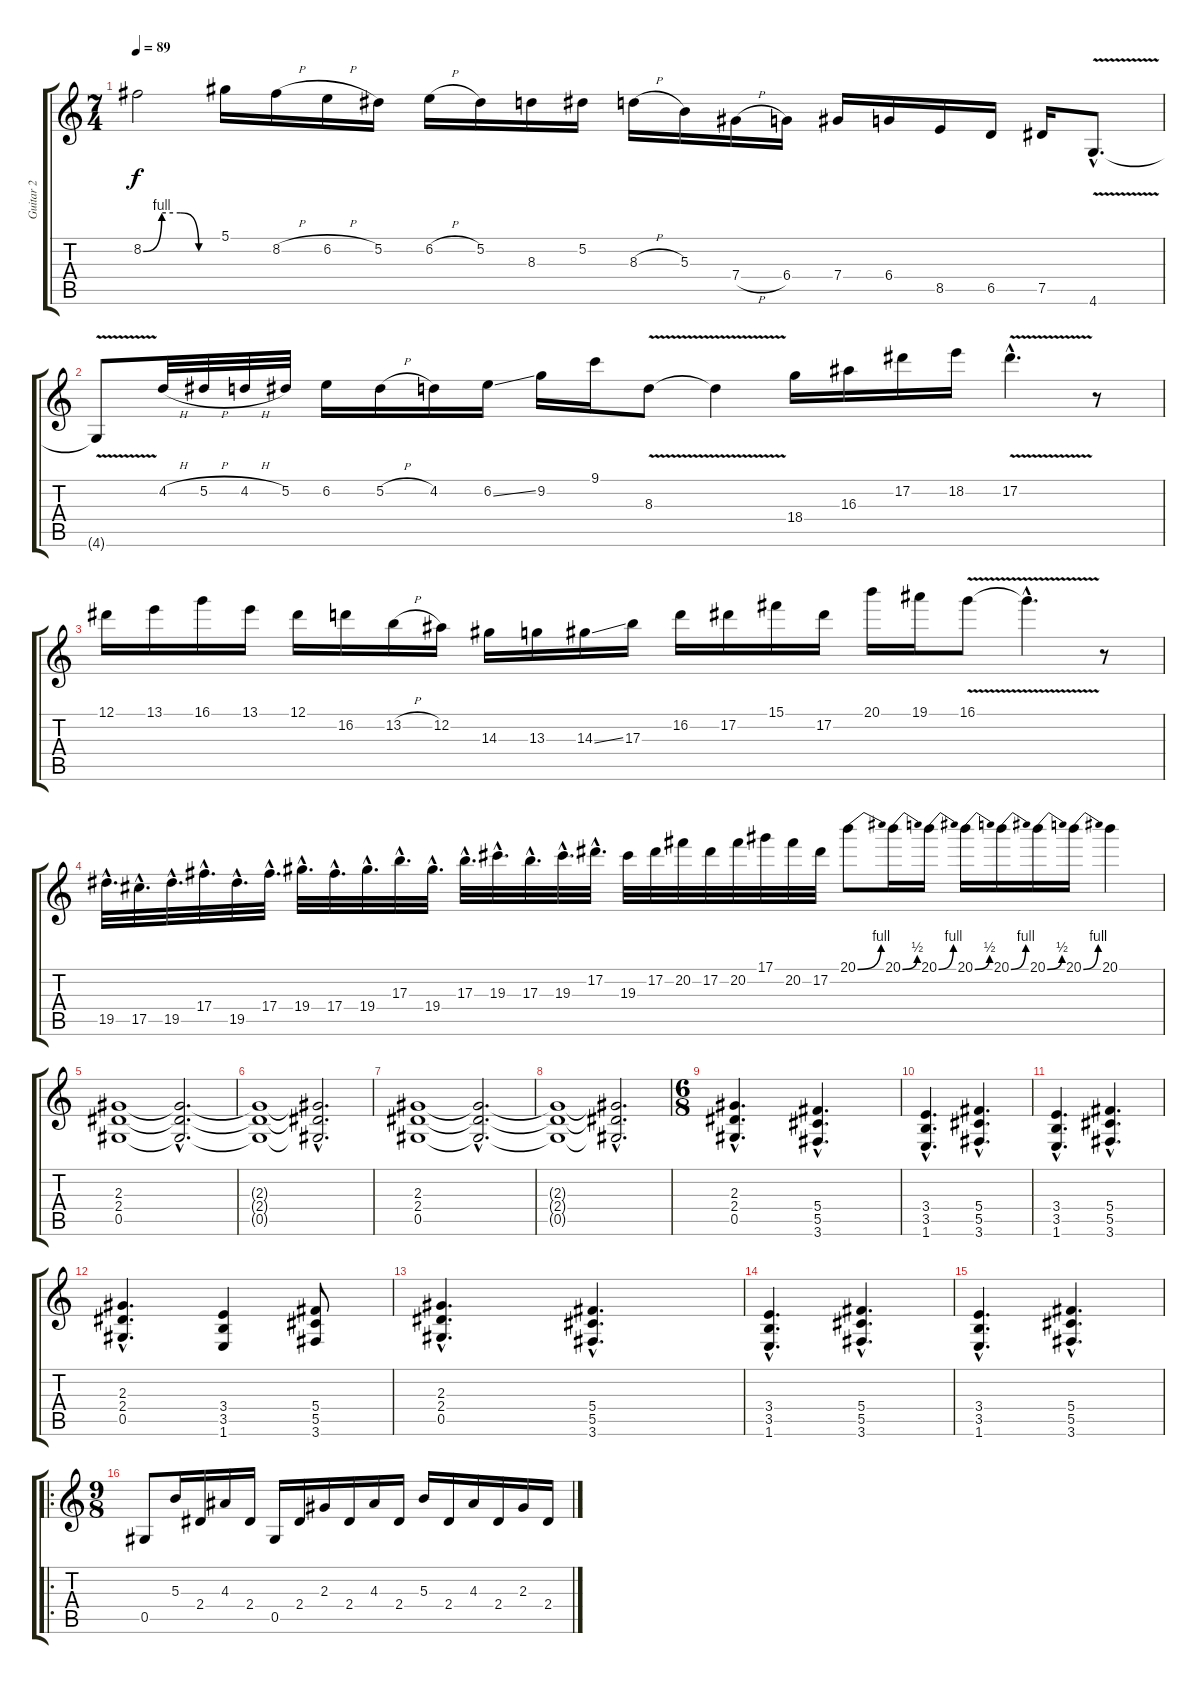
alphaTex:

\track ("Guitar 2" "Guitar 2") {instrument distortionguitar}
\staff {score tabs}
\tuning (Eb4 Bb3 Gb3 Db3 Ab2 Eb2) {hide}
\ts (7 4)
\tempo 89
\clef g2
\ks c
8.2{be (custom 0 0 15 4 30 4 45 0 60 0)}.2{dy f} 5.1.16 8.2{h}.16 6.2{h}.16 5.2.16 6.2{h}.16 5.2.16 8.3.16 5.2.16 8.3{h}.16 5.3.16 7.4{h}.16 6.4.16 7.4.16 6.4.16 8.5.16 6.5.16 7.5.16 4.6{v hac}.8{d} |
4.6{t}.8 4.2{h}.32 5.2{h}.32 4.2{h}.32 5.2.32 6.2.16 5.2{h}.16 4.2.16 6.2{ss}.16 9.2.16 9.1.16 8.3{v}.8 8.3{t}.4 18.4.16 16.3.16 17.2.16 18.2.16 17.2{v hac}.4{d} r.8 |
12.1.16 13.1.16 16.1.16 13.1.16 12.1.16 16.2.16 13.2{h}.16 12.2.16 14.3.16 13.3.16 14.3{ss}.16 17.3.16 16.2.16 17.2.16 15.1.16 17.2.16 20.1.16 19.1.16 16.1{v}.8 16.1{hac t}.4{d} r.8 |
19.5{hac}.32{d} 17.5{hac}.32{d} 19.5{hac}.32{d} 17.4{hac}.32{d} 19.5{hac}.32{d} 17.4{hac}.32{d} 19.4{hac}.32{d} 17.4{hac}.32{d} 19.4{hac}.32{d} 17.3{hac}.32{d} 19.4{hac}.32{d} 17.3{hac}.32{d} 19.3{hac}.32{d} 17.3{hac}.32{d} 19.3{hac}.32{d} 17.2{hac}.32{d} 19.3.32 17.2.32 20.2.32 17.2.32 20.2.32 17.1.32 20.2.32 17.2.32 20.1{be (bend 0 0 60 4)}.8 20.1{be (bend 0 0 60 2)}.16 20.1{be (bend 0 0 60 4)}.16 20.1{be (bend 0 0 60 2)}.16 20.1{be (bend 0 0 60 4)}.16 20.1{be (bend 0 0 60 2)}.16 20.1{be (bend 0 0 60 4)}.16 20.1.4 |
(2.3 2.4 0.5).1 (2.3{hac t} 2.4{hac t} 0.5{hac t}).2{d} |
(2.3{t} 2.4{t} 0.5{t}).1 (2.3{hac t} 2.4{hac t} 0.5{hac t}).2{d} |
(2.3 2.4 0.5).1 (2.3{hac t} 2.4{hac t} 0.5{hac t}).2{d} |
(2.3{t} 2.4{t} 0.5{t}).1 (2.3{hac t} 2.4{hac t} 0.5{hac t}).2{d} |
\ts (6 8)
(2.3{hac} 2.4{hac} 0.5{hac}).4{d} (5.4{hac} 5.5{hac} 3.6{hac}).4{d} |
(3.4{hac} 3.5{hac} 1.6{hac}).4{d} (5.4{hac} 5.5{hac} 3.6{hac}).4{d} |
(3.4{hac} 3.5{hac} 1.6{hac}).4{d} (5.4{hac} 5.5{hac} 3.6{hac}).4{d} |
(2.3{hac} 2.4{hac} 0.5{hac}).4{d} (3.4 3.5 1.6).4 (5.4 5.5 3.6).8 |
(2.3{hac} 2.4{hac} 0.5{hac}).4{d} (5.4{hac} 5.5{hac} 3.6{hac}).4{d} |
(3.4{hac} 3.5{hac} 1.6{hac}).4{d} (5.4{hac} 5.5{hac} 3.6{hac}).4{d} |
(3.4{hac} 3.5{hac} 1.6{hac}).4{d} (5.4{hac} 5.5{hac} 3.6{hac}).4{d} |
\ro
\ts (9 8)
0.5.8 5.3.16 2.4.16 4.3.16 2.4.16 0.5.16 2.4.16 2.3.16 2.4.16 4.3.16 2.4.16 5.3.16 2.4.16 4.3.16 2.4.16 2.3.16 2.4.16
